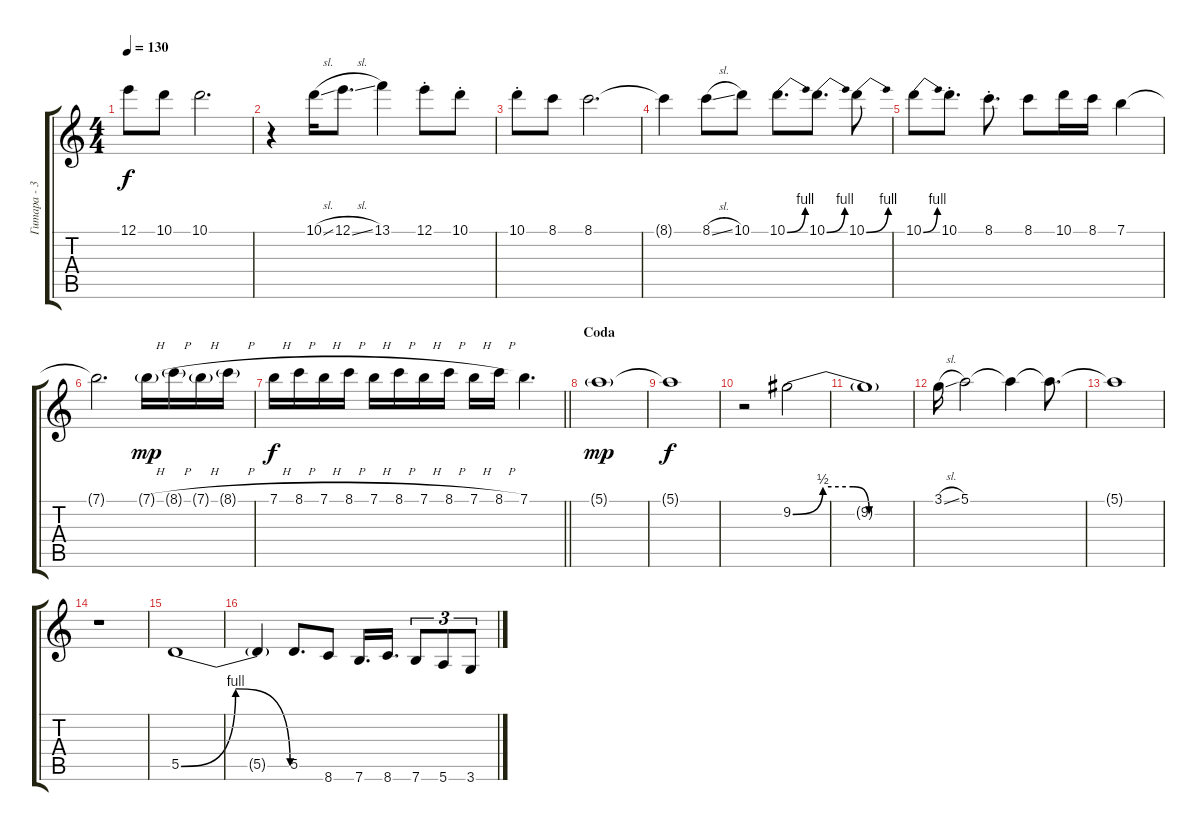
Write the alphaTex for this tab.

\track ("Гитара - 3" "Гитара - 3") {instrument electricguitarclean}
\staff {score tabs}
\tuning (E4 B3 G3 D3 A2 E2) {hide}
\ts (4 4)
\tempo 130
\clef g2
\ks c
12.1.8{dy f} 10.1.8 10.1.2{d} |
r.4 10.1{sl}.16 12.1{sl}.8{d} 13.1.4 12.1{st}.8 10.1{st}.8 |
10.1{st}.8 8.1.8 8.1.2{d} |
8.1{t}.4 8.1{sl}.8 10.1.8 10.1{be (bend 0 0 60 4)}.8{d} 10.1{be (bend 0 0 60 4)}.8{d} 10.1{be (bend 0 0 60 4)}.8 |
10.1{be (bend 0 0 60 4)}.8 10.1{st}.8{d} 8.1{st}.8{d} 8.1.8 10.1.16 8.1.16 7.1.4 |
7.1{t}.2{d} 7.1{h g}.16{dy mp} 8.1{h g}.16 7.1{h g}.16 8.1{h g}.16 |
\barLineRight lightlight
7.1{h}.16{dy f} 8.1{h}.16 7.1{h}.16 8.1{h}.16 7.1{h}.16 8.1{h}.16 7.1{h}.16 8.1{h}.16 7.1{h}.16 8.1{h}.16 7.1.4{d} |
\section ("" "Coda")
5.1{g}.1{dy mp} |
5.1{t}.1{dy f} |
r.2 9.2{be (custom 0 0 15 2 30 2 38 0 60 0)}.2 |
9.2{t}.1 |
3.1{sl}.16 5.1.2 5.1{t}.4 5.1{t}.8{d} |
5.1{t}.1 |
r.1 |
5.5{be (bendrelease 0 0 15 4 45 4 60 0)}.1 |
5.5{t}.4 5.5.8{d} 8.6.8 7.6.16{d} 8.6.16{d} 7.6.8{tu (3 2)} 5.6.8{tu (3 2)} 3.6.8{tu (3 2)}
